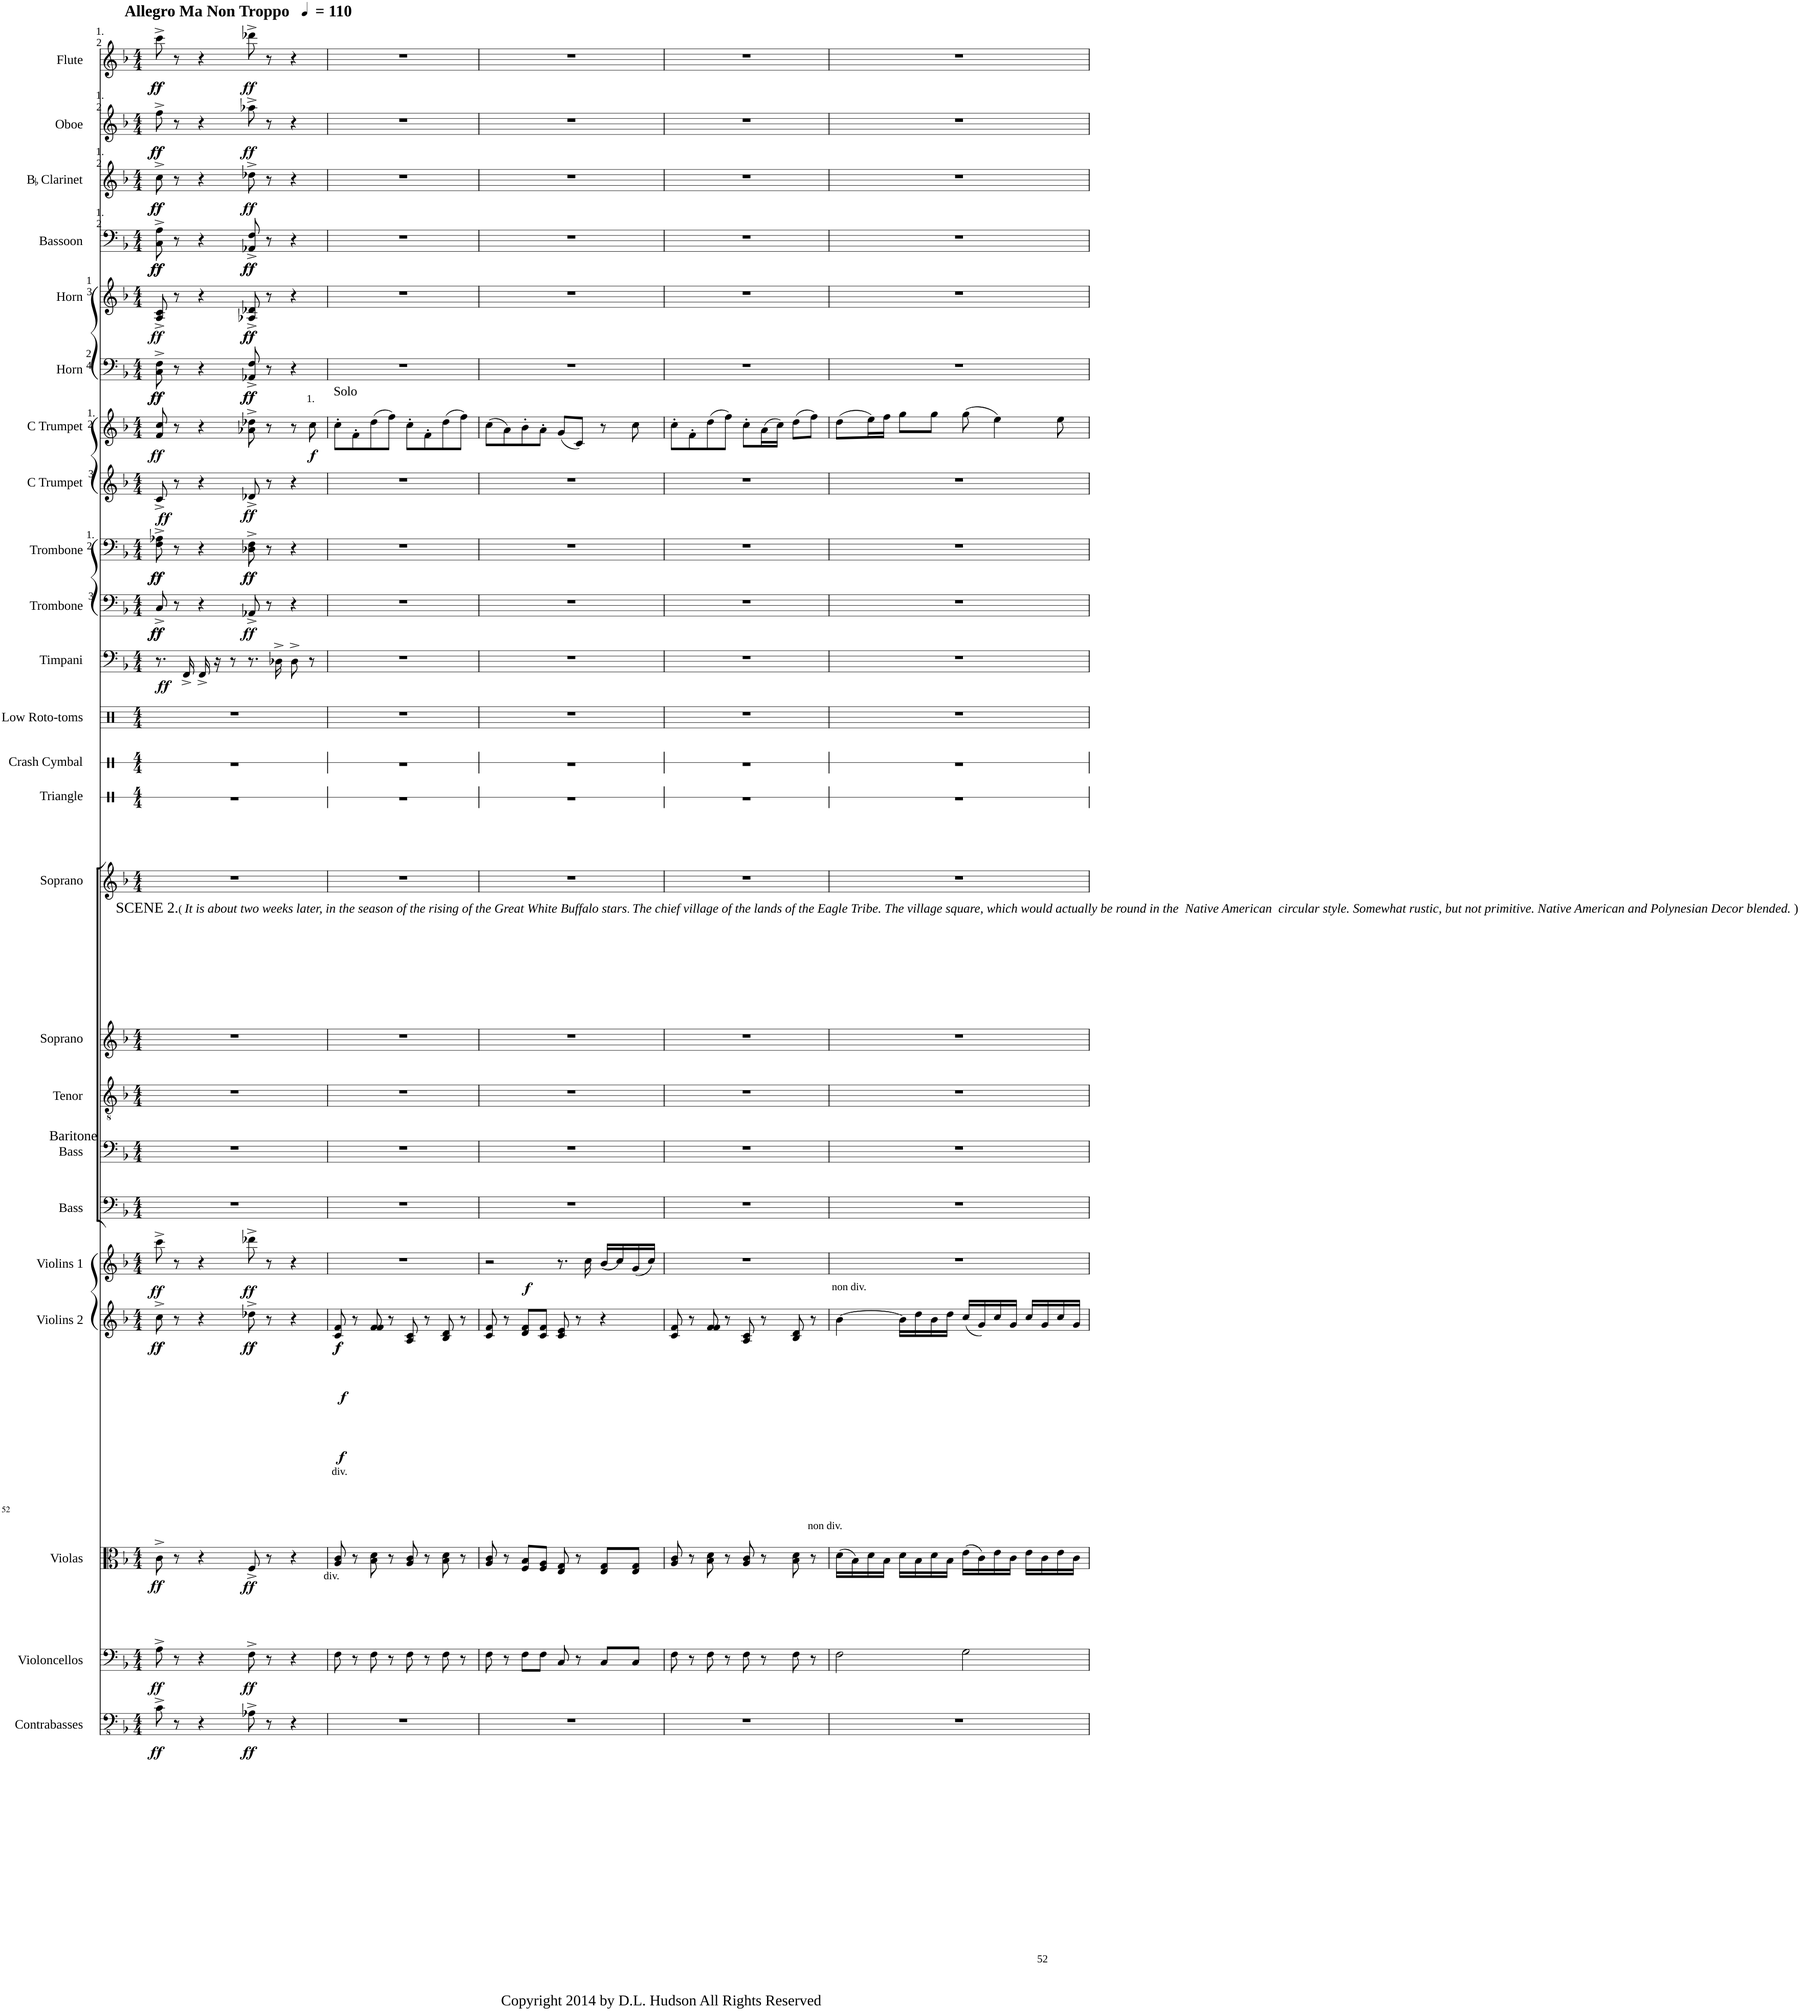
**kern	**dynam	**kern	**dynam	**kern	**dynam	**kern	**dynam	**kern	**dynam	**kern	**kern	**kern	**kern	**kern	**kern	**kern	**kern	**kern	**dynam	**kern	**dynam	**kern	**dynam	**kern	**dynam	**kern	**dynam	**kern	**dynam	**kern	**dynam	**kern	**dynam	**kern	**dynam	**kern	**dynam	**kern	**dynam
*part24	*part24	*part23	*part23	*part22	*part22	*part21	*part21	*part20	*part20	*part19	*part18	*part17	*part16	*part15	*part14	*part13	*part12	*part11	*part11	*part10	*part10	*part9	*part9	*part8	*part8	*part7	*part7	*part6	*part6	*part5	*part5	*part4	*part4	*part3	*part3	*part2	*part2	*part1	*part1
*staff24	*staff24	*staff23	*staff23	*staff22	*staff22	*staff21	*staff21	*staff20	*staff20	*staff19	*staff18	*staff17	*staff16	*staff15	*staff14	*staff13	*staff12	*staff11	*staff11	*staff10	*staff10	*staff9	*staff9	*staff8	*staff8	*staff7	*staff7	*staff6	*staff6	*staff5	*staff5	*staff4	*staff4	*staff3	*staff3	*staff2	*staff2	*staff1	*staff1
*I"Contrabasses	*	*I"Violoncellos	*	*I"Violas	*	*I"Violins 2	*	*I"Violins 1	*	*I"Bass	*I"Bass	*I"Tenor	*I"Soprano	*I"Soprano	*I"Triangle	*I"Crash Cymbal	*I"Low Roto-toms	*I"Timpani	*	*I"Trombone	*	*I"Trombone	*	*I"C Trumpet	*	*I"C Trumpet	*	*I"Horn	*	*I"Horn	*	*I"Bassoon	*	*I"BaccidentalFlat Clarinet	*	*I"Oboe	*	*I"Flute	*
*I'Cbs.	*	*I'Vlcs.	*	*I'Vlas.	*	*I'Vlns. 2	*	*I'Vlns. 1	*	*I'B.	*I'B.	*I'T.	*I'S.	*I'S.	*I'Trgl.	*I'Cr. Cym.	*I'L. Rt.-t-	*I'Timp.	*	*I'Trb.	*	*I'Trb.	*	*I'C Tpt.	*	*I'C Tpt.	*	*I'Hn.	*	*I'Hn.	*	*I'Bsn.	*	*I'BaccidentalFlat Cl.	*	*I'Ob.	*	*I'Fl.	*
*	*	*	*	*	*	*	*	*	*	*	*	*	*	*	*stria1	*stria1	*	*	*	*	*	*	*	*	*	*	*	*	*	*	*	*	*	*	*	*	*	*	*
*clefFv4	*	*clefF4	*	*clefC3	*	*clefG2	*	*clefG2	*	*clefF4	*clefF4	*clefGv2	*clefG2	*clefG2	*clefX	*clefX	*clefX	*clefF4	*	*clefF4	*	*clefF4	*	*clefG2	*	*clefG2	*	*clefF4	*	*clefG2	*	*clefF4	*	*clefG2	*	*clefG2	*	*clefG2	*
*	*	*	*	*	*	*	*	*	*	*	*	*	*	*	*	*	*	*	*	*	*	*	*	*	*	*	*	*ITrd4c7	*	*ITrd4c7	*	*	*	*ITrd1c2	*	*	*	*	*
*k[b-]	*	*k[b-]	*	*k[b-]	*	*k[b-]	*	*k[b-]	*	*k[b-]	*k[b-]	*k[b-]	*k[b-]	*k[b-]	*k[]	*k[]	*k[b-]	*k[b-]	*	*k[b-]	*	*k[b-]	*	*k[b-]	*	*k[b-]	*	*k[b-]	*	*k[b-]	*	*k[b-]	*	*k[b-]	*	*k[b-]	*	*k[b-]	*
*M4/4	*	*M4/4	*	*M4/4	*	*M4/4	*	*M4/4	*	*M4/4	*M4/4	*M4/4	*M4/4	*M4/4	*M4/4	*M4/4	*M4/4	*M4/4	*	*M4/4	*	*M4/4	*	*M4/4	*	*M4/4	*	*M4/4	*	*M4/4	*	*M4/4	*	*M4/4	*	*M4/4	*	*M4/4	*
*MM110	*	*MM110	*	*MM110	*	*MM110	*	*MM110	*	*MM110	*MM110	*MM110	*MM110	*MM110	*MM110	*MM110	*MM110	*MM110	*	*MM110	*	*MM110	*	*MM110	*	*MM110	*	*MM110	*	*MM110	*	*MM110	*	*MM110	*	*MM110	*	*MM110	*
=1	=1	=1	=1	=1	=1	=1	=1	=1	=1	=1	=1	=1	=1	=1	=1	=1	=1	=1	=1	=1	=1	=1	=1	=1	=1	=1	=1	=1	=1	=1	=1	=1	=1	=1	=1	=1	=1	=1	=1
!	!	!	!	!	!	!	!	!	!	!	!	!	!	!	!	!	!	!	!	!	!	!	!	!	!	!	!	!	!	!	!	!	!	!	!	!	!	!LO:TX:a:t=1.	!
!	!	!	!	!	!	!	!	!	!	!	!	!	!	!	!	!	!	!	!	!	!	!	!	!	!	!	!	!	!	!	!	!	!	!	!	!	!	!LO:TX:a:t=2	!
!	!	!	!	!	!	!	!	!	!	!	!	!	!	!	!	!	!	!	!	!	!	!	!	!	!	!	!	!	!	!	!	!	!	!	!	!	!	!LO:TX:a:B:t=Allegro Ma Non Troppo	!
!	!	!	!	!	!	!	!	!	!	!	!	!	!	!	!	!	!	!	!	!	!	!	!	!	!	!	!	!	!	!	!	!	!	!	!	!LO:TX:a:t=1.	!	!	!
!	!	!	!	!	!	!	!	!	!	!	!	!	!	!	!	!	!	!	!	!	!	!	!	!	!	!	!	!	!	!	!	!	!	!	!	!LO:TX:a:t=2	!	!	!
!	!	!	!	!	!	!	!	!	!	!	!	!	!	!	!	!	!	!	!	!	!	!	!	!	!	!	!	!	!	!	!	!	!	!LO:TX:a:t=1.	!	!	!	!	!
!	!	!	!	!	!	!	!	!	!	!	!	!	!	!	!	!	!	!	!	!	!	!	!	!	!	!	!	!	!	!	!	!	!	!LO:TX:a:t=2	!	!	!	!	!
!	!	!	!	!	!	!	!	!	!	!	!	!	!	!	!	!	!	!	!	!	!	!	!	!	!	!	!	!	!	!	!	!LO:TX:a:t=1.	!	!	!	!	!	!	!
!	!	!	!	!	!	!	!	!	!	!	!	!	!	!	!	!	!	!	!	!	!	!	!	!	!	!	!	!	!	!	!	!LO:TX:a:t=2	!	!	!	!	!	!	!
!	!	!	!	!	!	!	!	!	!	!	!	!	!	!	!	!	!	!	!	!	!	!	!	!	!	!	!	!	!	!LO:TX:a:t=1	!	!	!	!	!	!	!	!	!
!	!	!	!	!	!	!	!	!	!	!	!	!	!	!	!	!	!	!	!	!	!	!	!	!	!	!	!	!	!	!LO:TX:a:t=3	!	!	!	!	!	!	!	!	!
!	!	!	!	!	!	!	!	!	!	!	!	!	!	!	!	!	!	!	!	!	!	!	!	!	!	!	!	!LO:TX:a:t=2	!	!	!	!	!	!	!	!	!	!	!
!	!	!	!	!	!	!	!	!	!	!	!	!	!	!	!	!	!	!	!	!	!	!	!	!	!	!	!	!LO:TX:a:t=4	!	!	!	!	!	!	!	!	!	!	!
!	!	!	!	!	!	!	!	!	!	!	!	!	!	!	!	!	!	!	!	!	!	!	!	!	!	!LO:TX:a:t=1.	!	!	!	!	!	!	!	!	!	!	!	!	!
!	!	!	!	!	!	!	!	!	!	!	!	!	!	!	!	!	!	!	!	!	!	!	!	!	!	!LO:TX:a:t=2	!	!	!	!	!	!	!	!	!	!	!	!	!
!	!	!	!	!	!	!	!	!	!	!	!	!	!	!	!	!	!	!	!	!	!	!	!	!LO:TX:a:t=3	!	!	!	!	!	!	!	!	!	!	!	!	!	!	!
!	!	!	!	!	!	!	!	!	!	!	!	!	!	!	!	!	!	!	!	!	!	!LO:TX:a:t=1.	!	!	!	!	!	!	!	!	!	!	!	!	!	!	!	!	!
!	!	!	!	!	!	!	!	!	!	!	!	!	!	!	!	!	!	!	!	!	!	!LO:TX:a:t=2	!	!	!	!	!	!	!	!	!	!	!	!	!	!	!	!	!
!	!	!	!	!	!	!	!	!	!	!	!	!	!	!	!	!	!	!	!	!LO:TX:a:t=3	!	!	!	!	!	!	!	!	!	!	!	!	!	!	!	!	!	!	!
!	!	!	!	!	!	!	!	!	!	!	!	!	!LO:TX:a:t=SCENE 2.	!	!	!	!	!	!	!	!	!	!	!	!	!	!	!	!	!	!	!	!	!	!	!	!	!	!
!	!	!	!	!	!	!	!	!	!	!	!	!	!LO:TX:a:t=(	!	!	!	!	!	!	!	!	!	!	!	!	!	!	!	!	!	!	!	!	!	!	!	!	!	!
!	!	!	!	!	!	!	!	!	!	!	!	!	!LO:TX:a:i:t=It is about two weeks later, in the season of the rising of the Great White Buffalo stars	!	!	!	!	!	!	!	!	!	!	!	!	!	!	!	!	!	!	!	!	!	!	!	!	!	!
!	!	!	!	!	!	!	!	!	!	!	!	!	!LO:TX:a:t=.	!	!	!	!	!	!	!	!	!	!	!	!	!	!	!	!	!	!	!	!	!	!	!	!	!	!
!	!	!	!	!	!	!	!	!	!	!	!	!	!LO:TX:a:i:t=The chief village of the lands of the Eagle Tribe. The village square, which would actually be round in the  Native American  circular style. Somewhat rustic, but not primitive. Native American and Polynesian Decor blended.	!	!	!	!	!	!	!	!	!	!	!	!	!	!	!	!	!	!	!	!	!	!	!	!	!	!
!	!	!	!	!	!	!	!	!	!	!	!	!	!LO:TX:a:t=)	!	!	!	!	!	!	!	!	!	!	!	!	!	!	!	!	!	!	!	!	!	!	!	!	!	!
!	!	!	!	!	!	!	!	!	!	!	!LO:TX:a:t=Baritone	!	!	!	!	!	!	!	!	!	!	!	!	!	!	!	!	!	!	!	!	!	!	!	!	!	!	!	!
!LO:TX:b:t=52	!	!	!	!	!	!	!	!	!	!	!	!	!	!	!	!	!	!	!	!	!	!	!	!	!	!	!	!	!	!	!	!	!	!	!	!	!	!	!
!	!LO:DY:b	!	!LO:DY:b	!	!LO:DY:b	!	!LO:DY:b	!	!	!	!	!	!	!	!	!	!	!	!	!	!	!	!	!	!	!	!	!	!	!	!	!	!	!	!	!	!	!	!
!	!	!	!	!	!	!	!LO:DY:n=1:b	!	!LO:DY:b	!	!	!	!	!	!	!	!	!	!	!	!LO:DY:b	!	!	!	!	!	!	!	!	!	!	!	!	!	!	!	!	!	!
!	!	!	!	!	!	!	!	!	!	!	!	!	!	!	!	!	!	!	!	!	!LO:DY:n=1:b	!	!	!	!	!	!	!	!	!	!	!	!	!	!	!	!	!	!
!	!	!	!	!	!	!	!	!	!	!	!	!	!	!	!	!	!	!	!	!	!LO:DY:n=2:b	!	!LO:DY:b	!	!	!	!	!	!	!	!	!	!	!	!	!	!	!	!
!	!	!	!	!	!	!	!	!	!	!	!	!	!	!	!	!	!	!	!	!	!	!	!LO:DY:n=1:b	!	!	!	!	!	!	!	!	!	!	!	!	!	!	!	!
!	!	!	!	!	!	!	!	!	!	!	!	!	!	!	!	!	!	!	!	!	!	!	!LO:DY:n=2:b	!	!LO:DY:b	!	!LO:DY:b	!	!LO:DY:b	!	!	!	!	!	!	!	!	!	!
!	!	!	!	!	!	!	!	!	!	!	!	!	!	!	!	!	!	!	!	!	!	!	!	!	!	!	!	!	!LO:DY:n=1:b	!	!	!	!	!	!	!	!	!	!
!	!	!	!	!	!	!	!	!	!	!	!	!	!	!	!	!	!	!	!	!	!	!	!	!	!	!	!	!	!LO:DY:n=2:b	!	!LO:DY:b	!	!LO:DY:b	!	!	!	!	!	!
!	!	!	!	!	!	!	!	!	!	!	!	!	!	!	!	!	!	!	!	!	!	!	!	!	!	!	!	!	!	!	!	!	!LO:DY:n=1:b	!	!	!	!	!	!
!	!	!	!	!	!	!	!	!	!	!	!	!	!	!	!	!	!	!	!	!	!	!	!	!	!	!	!	!	!	!	!	!	!LO:DY:n=2:b	!	!LO:DY:b	!	!	!	!
!	!	!	!	!	!	!	!	!	!	!	!	!	!	!	!	!	!	!	!	!	!	!	!	!	!	!	!	!	!	!	!	!	!	!	!LO:DY:n=1:b	!	!LO:DY:b	!	!
!	!	!	!	!	!	!	!	!	!	!	!	!	!	!	!	!	!	!	!	!	!	!	!	!	!	!	!	!	!	!	!	!	!	!	!	!	!LO:DY:n=1:b	!	!LO:DY:b
!	!	!	!	!	!	!	!	!	!	!	!	!	!	!	!	!	!	!	!	!	!	!	!	!	!	!	!	!	!	!	!	!	!	!	!	!	!	!	!LO:DY:n=1:b
8C^\	ff	8A^\	ff	8c^\	ff	8cc^\	ff f	8ccc^\	ff	1r	1r	1r	1r	1r	1r	1r	1r	8.r	.	8C^/	ff ff ff	8F\^ 8A-X\^	ff ff ff	8c^/	ff	8f/ 8cc/	ff	8C\^ 8F\^	ff ff ff	8A/^ 8c/^	ff	8C\^ 8A\^	ff ff ff	8cc^\	ff ff	8ff^\	ff ff	8ccc^\	ff ff
8r	.	8r	.	8r	.	8r	.	8r	.	.	.	.	.	.	.	.	.	.	.	8r	.	8r	.	8r	.	8r	.	8r	.	8r	.	8r	.	8r	.	8r	.	8r	.
.	.	.	.	.	.	.	.	.	.	.	.	.	.	.	.	.	.	16FF^/	.	.	.	.	.	.	.	.	.	.	.	.	.	.	.	.	.	.	.	.	.
!	!	!	!	!	!	!	!	!	!	!	!	!	!	!	!	!	!	!	!LO:DY:b	!	!	!	!	!	!	!	!	!	!	!	!	!	!	!	!	!	!	!	!
4r	.	4r	.	4r	.	4r	.	4r	.	.	.	.	.	.	.	.	.	16FF^/	ff	4r	.	4r	.	4r	.	4r	.	4r	.	4r	.	4r	.	4r	.	4r	.	4r	.
.	.	.	.	.	.	.	.	.	.	.	.	.	.	.	.	.	.	16r	.	.	.	.	.	.	.	.	.	.	.	.	.	.	.	.	.	.	.	.	.
.	.	.	.	.	.	.	.	.	.	.	.	.	.	.	.	.	.	8r	.	.	.	.	.	.	.	.	.	.	.	.	.	.	.	.	.	.	.	.	.
!	!LO:DY:b	!	!LO:DY:b	!	!LO:DY:b	!	!LO:DY:n=2:b	!	!	!	!	!	!	!	!	!	!	!	!	!	!	!	!	!	!	!	!	!	!	!	!	!	!	!	!	!	!	!	!
!	!	!	!	!	!	!	!LO:DY:n=3:b	!	!LO:DY:b	!	!	!	!	!	!	!	!	!	!	!	!LO:DY:n=3:b	!	!LO:DY:n=3:b	!	!	!	!	!	!	!	!	!	!	!	!	!	!	!	!
!	!	!	!	!	!	!	!	!	!	!	!	!	!	!	!	!	!	!	!	!	!	!	!LO:DY:n=4:b	!	!LO:DY:b	!	!	!	!LO:DY:n=3:b	!	!	!	!	!	!	!	!	!	!
!	!	!	!	!	!	!	!	!	!	!	!	!	!	!	!	!	!	!	!	!	!	!	!	!	!	!	!	!	!LO:DY:n=4:b	!	!LO:DY:b	!	!	!	!	!	!	!	!
!	!	!	!	!	!	!	!	!	!	!	!	!	!	!	!	!	!	!	!	!	!	!	!	!	!	!	!	!	!	!	!LO:DY:n=1:b	!	!LO:DY:n=3:b	!	!	!	!	!	!
!	!	!	!	!	!	!	!	!	!	!	!	!	!	!	!	!	!	!	!	!	!	!	!	!	!	!	!	!	!	!	!	!	!LO:DY:n=4:b	!	!LO:DY:n=2:b	!	!LO:DY:n=2:b	!	!LO:DY:n=2:b
8AA-X^\	ff	8F^\	ff	8F^/	ff	8dd-X^\	ff f	8ddd-X^\	ff	.	.	.	.	.	.	.	.	8.r	.	8AA-X^/	ff	8D-X\^ 8F\^	ff ff	8d-X^/	ff	8a-X\^ 8dd-X\^	.	8AA-X/^ 8F/^	ff ff	8A-X/^ 8d-X/^	ff ff	8AA-X/^ 8F/^	ff ff	8dd-X^\	ff	8aa-X^\	ff	8ddd-X^\	ff
8r	.	8r	.	8r	.	8r	.	8r	.	.	.	.	.	.	.	.	.	.	.	8r	.	8r	.	8r	.	8r	.	8r	.	8r	.	8r	.	8r	.	8r	.	8r	.
.	.	.	.	.	.	.	.	.	.	.	.	.	.	.	.	.	.	16D-X^\	.	.	.	.	.	.	.	.	.	.	.	.	.	.	.	.	.	.	.	.	.
4r	.	4r	.	4r	.	4r	.	4r	.	.	.	.	.	.	.	.	.	8D-^\	.	4r	.	4r	.	4r	.	8r	.	4r	.	4r	.	4r	.	4r	.	4r	.	4r	.
!	!	!	!	!	!	!	!	!	!	!	!	!	!	!	!	!	!	!	!	!	!	!	!	!	!	!LO:TX:a:t=1.	!	!	!	!	!	!	!	!	!	!	!	!	!
!	!	!	!	!	!	!	!	!	!	!	!	!	!	!	!	!	!	!	!	!	!	!	!	!	!	!	!LO:DY:b	!	!	!	!	!	!	!	!	!	!	!	!
.	.	.	.	.	.	.	.	.	.	.	.	.	.	.	.	.	.	8r	.	.	.	.	.	.	.	8cc\	f	.	.	.	.	.	.	.	.	.	.	.	.
=2	=2	=2	=2	=2	=2	=2	=2	=2	=2	=2	=2	=2	=2	=2	=2	=2	=2	=2	=2	=2	=2	=2	=2	=2	=2	=2	=2	=2	=2	=2	=2	=2	=2	=2	=2	=2	=2	=2	=2
!	!	!	!	!	!	!	!	!	!	!	!	!	!	!	!	!	!	!	!	!	!	!	!	!	!	!LO:TX:a:t=Solo	!	!	!	!	!	!	!	!	!	!	!	!	!
!	!	!	!	!	!	!	!LO:DY:b	!	!	!	!	!	!	!	!	!	!	!	!	!	!	!	!	!	!	!	!	!	!	!	!	!	!	!	!	!	!	!	!
!	!	!	!	!	!	!	!LO:DY:n=1:b	!	!	!	!	!	!	!	!	!	!	!	!	!	!	!	!	!	!	!	!	!	!	!	!	!	!	!	!	!	!	!	!
*	*	*	*	*	*	*	*	*^	*	*	*	*	*	*	*	*	*	*	*	*	*	*	*	*	*	*	*	*	*	*	*	*	*	*	*	*	*	*	*
1r	.	8F\	.	8A/ 8c/	.	8c/ 8f/	f f	1r	2ryy	.	1r	1r	1r	1r	1r	1r	1r	1r	1r	.	1r	.	1r	.	1r	.	8cc'\L	.	1r	.	1r	.	1r	.	1r	.	1r	.	1r	.
.	.	8r	.	8r	.	8r	.	.	.	.	.	.	.	.	.	.	.	.	.	.	.	.	.	.	.	.	8f'\	.	.	.	.	.	.	.	.	.	.	.	.	.
!	!	!	!	!LO:TX:a:t=div.	!	!	!	!	!	!	!	!	!	!	!	!	!	!	!	!	!	!	!	!	!	!	!	!	!	!	!	!	!	!	!	!	!	!	!	!
!	!	!LO:TX:a:t=div.	!	!	!	!	!	!	!	!	!	!	!	!	!	!	!	!	!	!	!	!	!	!	!	!	!	!	!	!	!	!	!	!	!	!	!	!	!	!
!	!	!	!	!	!	!	!LO:DY:n=2:b	!	!	!	!	!	!	!	!	!	!	!	!	!	!	!	!	!	!	!	!	!	!	!	!	!	!	!	!	!	!	!	!	!
!	!	!	!	!	!	!	!LO:DY:n=3:b	!	!	!	!	!	!	!	!	!	!	!	!	!	!	!	!	!	!	!	!	!	!	!	!	!	!	!	!	!	!	!	!	!
.	.	8F\	.	8B-\ 8d\	.	8f/ 8f/	f f	.	.	.	.	.	.	.	.	.	.	.	.	.	.	.	.	.	.	.	(8dd\	.	.	.	.	.	.	.	.	.	.	.	.	.
.	.	8r	.	8r	.	8r	.	.	.	.	.	.	.	.	.	.	.	.	.	.	.	.	.	.	.	.	8ff\J)	.	.	.	.	.	.	.	.	.	.	.	.	.
.	.	8F\	.	8A/ 8c/	.	8A/ 8c/	.	.	8.ryy	.	.	.	.	.	.	.	.	.	.	.	.	.	.	.	.	.	8cc'\L	.	.	.	.	.	.	.	.	.	.	.	.	.
.	.	8r	.	8r	.	8r	.	.	.	.	.	.	.	.	.	.	.	.	.	.	.	.	.	.	.	.	8f'\	.	.	.	.	.	.	.	.	.	.	.	.	.
!	!	!	!	!	!	!	!	!	!	!LO:DY:b	!	!	!	!	!	!	!	!	!	!	!	!	!	!	!	!	!	!	!	!	!	!	!	!	!	!	!	!	!	!
.	.	.	.	.	.	.	.	.	4ryy	f	.	.	.	.	.	.	.	.	.	.	.	.	.	.	.	.	.	.	.	.	.	.	.	.	.	.	.	.	.	.
.	.	8F\	.	8B-\ 8d\	.	8B-/ 8d/	.	.	.	.	.	.	.	.	.	.	.	.	.	.	.	.	.	.	.	.	(8dd\	.	.	.	.	.	.	.	.	.	.	.	.	.
.	.	8r	.	8r	.	8r	.	.	.	.	.	.	.	.	.	.	.	.	.	.	.	.	.	.	.	.	8ff\J)	.	.	.	.	.	.	.	.	.	.	.	.	.
.	.	.	.	.	.	.	.	.	16ryy	.	.	.	.	.	.	.	.	.	.	.	.	.	.	.	.	.	.	.	.	.	.	.	.	.	.	.	.	.	.	.
=3	=3	=3	=3	=3	=3	=3	=3	=3	=3	=3	=3	=3	=3	=3	=3	=3	=3	=3	=3	=3	=3	=3	=3	=3	=3	=3	=3	=3	=3	=3	=3	=3	=3	=3	=3	=3	=3	=3	=3	=3
!LO:TX:b:t=Copyright 2014 by D.L. Hudson All Rights Reserved	!	!	!	!	!	!	!	!	!	!	!	!	!	!	!	!	!	!	!	!	!	!	!	!	!	!	!	!	!	!	!	!	!	!	!	!	!	!	!	!
*	*	*	*	*	*	*	*	*v	*v	*	*	*	*	*	*	*	*	*	*	*	*	*	*	*	*	*	*	*	*	*	*	*	*	*	*	*	*	*	*	*
1r	.	8F\	.	8A/ 8c/	.	8c/ 8f/	.	2r	.	1r	1r	1r	1r	1r	1r	1r	1r	1r	.	1r	.	1r	.	1r	.	(8cc\L	.	1r	.	1r	.	1r	.	1r	.	1r	.	1r	.
.	.	8r	.	8r	.	8r	.	.	.	.	.	.	.	.	.	.	.	.	.	.	.	.	.	.	.	8a\)	.	.	.	.	.	.	.	.	.	.	.	.	.
.	.	8F\L	.	8F/ 8B-/L	.	8d/ 8f/L	.	.	.	.	.	.	.	.	.	.	.	.	.	.	.	.	.	.	.	8b-'\	.	.	.	.	.	.	.	.	.	.	.	.	.
.	.	8F\J	.	8F/ 8A/J	.	8c/ 8f/J	.	.	.	.	.	.	.	.	.	.	.	.	.	.	.	.	.	.	.	8a'\J	.	.	.	.	.	.	.	.	.	.	.	.	.
.	.	8C/	.	8E/ 8G/	.	8c/ 8e/	.	8.r	.	.	.	.	.	.	.	.	.	.	.	.	.	.	.	.	.	(8g/L	.	.	.	.	.	.	.	.	.	.	.	.	.
.	.	8r	.	8r	.	8r	.	.	.	.	.	.	.	.	.	.	.	.	.	.	.	.	.	.	.	8c/J)	.	.	.	.	.	.	.	.	.	.	.	.	.
.	.	.	.	.	.	.	.	16cc\	.	.	.	.	.	.	.	.	.	.	.	.	.	.	.	.	.	.	.	.	.	.	.	.	.	.	.	.	.	.	.
.	.	8C/L	.	8E/ 8G/L	.	4r	.	(16b-/LL	.	.	.	.	.	.	.	.	.	.	.	.	.	.	.	.	.	8r	.	.	.	.	.	.	.	.	.	.	.	.	.
.	.	.	.	.	.	.	.	16cc/)	.	.	.	.	.	.	.	.	.	.	.	.	.	.	.	.	.	.	.	.	.	.	.	.	.	.	.	.	.	.	.
.	.	8C/J	.	8E/ 8G/J	.	.	.	(16g/	.	.	.	.	.	.	.	.	.	.	.	.	.	.	.	.	.	8cc\	.	.	.	.	.	.	.	.	.	.	.	.	.
.	.	.	.	.	.	.	.	16cc/JJ)	.	.	.	.	.	.	.	.	.	.	.	.	.	.	.	.	.	.	.	.	.	.	.	.	.	.	.	.	.	.	.
=4	=4	=4	=4	=4	=4	=4	=4	=4	=4	=4	=4	=4	=4	=4	=4	=4	=4	=4	=4	=4	=4	=4	=4	=4	=4	=4	=4	=4	=4	=4	=4	=4	=4	=4	=4	=4	=4	=4	=4
1r	.	8F\	.	8A/ 8c/	.	8c/ 8f/	.	1r	.	1r	1r	1r	1r	1r	1r	1r	1r	1r	.	1r	.	1r	.	1r	.	8cc'\L	.	1r	.	1r	.	1r	.	1r	.	1r	.	1r	.
.	.	8r	.	8r	.	8r	.	.	.	.	.	.	.	.	.	.	.	.	.	.	.	.	.	.	.	8f'\	.	.	.	.	.	.	.	.	.	.	.	.	.
.	.	8F\	.	8B-\ 8d\	.	8f/ 8f/	.	.	.	.	.	.	.	.	.	.	.	.	.	.	.	.	.	.	.	(8dd\	.	.	.	.	.	.	.	.	.	.	.	.	.
.	.	8r	.	8r	.	8r	.	.	.	.	.	.	.	.	.	.	.	.	.	.	.	.	.	.	.	8ff\J)	.	.	.	.	.	.	.	.	.	.	.	.	.
.	.	8F\	.	8A/ 8c/	.	8A/ 8c/	.	.	.	.	.	.	.	.	.	.	.	.	.	.	.	.	.	.	.	8cc'\L	.	.	.	.	.	.	.	.	.	.	.	.	.
.	.	8r	.	8r	.	8r	.	.	.	.	.	.	.	.	.	.	.	.	.	.	.	.	.	.	.	(16a\L	.	.	.	.	.	.	.	.	.	.	.	.	.
.	.	.	.	.	.	.	.	.	.	.	.	.	.	.	.	.	.	.	.	.	.	.	.	.	.	16cc\JJ)	.	.	.	.	.	.	.	.	.	.	.	.	.
.	.	8F\	.	8B-\ 8d\	.	8B-/ 8d/	.	.	.	.	.	.	.	.	.	.	.	.	.	.	.	.	.	.	.	(8dd\L	.	.	.	.	.	.	.	.	.	.	.	.	.
.	.	8r	.	8r	.	8r	.	.	.	.	.	.	.	.	.	.	.	.	.	.	.	.	.	.	.	8ff\J)	.	.	.	.	.	.	.	.	.	.	.	.	.
=5	=5	=5	=5	=5	=5	=5	=5	=5	=5	=5	=5	=5	=5	=5	=5	=5	=5	=5	=5	=5	=5	=5	=5	=5	=5	=5	=5	=5	=5	=5	=5	=5	=5	=5	=5	=5	=5	=5	=5
!	!	!	!	!	!	!LO:TX:a:t=non div.	!	!	!	!	!	!	!	!	!	!	!	!	!	!	!	!	!	!	!	!	!	!	!	!	!	!	!	!	!	!	!	!	!
!	!	!	!	!LO:TX:a:t=non div.	!	!	!	!	!	!	!	!	!	!	!	!	!	!	!	!	!	!	!	!	!	!	!	!	!	!	!	!	!	!	!	!	!	!	!
1r	.	2F\	.	(16d\LL	.	[4b-\	.	1r	.	1r	1r	1r	1r	1r	1r	1r	1r	1r	.	1r	.	1r	.	1r	.	(8dd\L	.	1r	.	1r	.	1r	.	1r	.	1r	.	1r	.
.	.	.	.	16B-\)	.	.	.	.	.	.	.	.	.	.	.	.	.	.	.	.	.	.	.	.	.	.	.	.	.	.	.	.	.	.	.	.	.	.	.
.	.	.	.	16d\	.	.	.	.	.	.	.	.	.	.	.	.	.	.	.	.	.	.	.	.	.	16ee\L)	.	.	.	.	.	.	.	.	.	.	.	.	.
.	.	.	.	16B-\JJ	.	.	.	.	.	.	.	.	.	.	.	.	.	.	.	.	.	.	.	.	.	16ff\JJ	.	.	.	.	.	.	.	.	.	.	.	.	.
.	.	.	.	16d\LL	.	16b-\LL]	.	.	.	.	.	.	.	.	.	.	.	.	.	.	.	.	.	.	.	8gg\L	.	.	.	.	.	.	.	.	.	.	.	.	.
.	.	.	.	16B-\	.	16dd\	.	.	.	.	.	.	.	.	.	.	.	.	.	.	.	.	.	.	.	.	.	.	.	.	.	.	.	.	.	.	.	.	.
.	.	.	.	16d\	.	16b-\	.	.	.	.	.	.	.	.	.	.	.	.	.	.	.	.	.	.	.	8gg\J	.	.	.	.	.	.	.	.	.	.	.	.	.
.	.	.	.	16B-\JJ	.	16dd\JJ	.	.	.	.	.	.	.	.	.	.	.	.	.	.	.	.	.	.	.	.	.	.	.	.	.	.	.	.	.	.	.	.	.
.	.	2G\	.	(16e\LL	.	(16cc/LL	.	.	.	.	.	.	.	.	.	.	.	.	.	.	.	.	.	.	.	(8gg\	.	.	.	.	.	.	.	.	.	.	.	.	.
.	.	.	.	16c\)	.	16g/)	.	.	.	.	.	.	.	.	.	.	.	.	.	.	.	.	.	.	.	.	.	.	.	.	.	.	.	.	.	.	.	.	.
.	.	.	.	16e\	.	16cc/	.	.	.	.	.	.	.	.	.	.	.	.	.	.	.	.	.	.	.	4ee\)	.	.	.	.	.	.	.	.	.	.	.	.	.
.	.	.	.	16c\JJ	.	16g/JJ	.	.	.	.	.	.	.	.	.	.	.	.	.	.	.	.	.	.	.	.	.	.	.	.	.	.	.	.	.	.	.	.	.
.	.	.	.	16e\LL	.	16cc/LL	.	.	.	.	.	.	.	.	.	.	.	.	.	.	.	.	.	.	.	.	.	.	.	.	.	.	.	.	.	.	.	.	.
.	.	.	.	16c\	.	16g/	.	.	.	.	.	.	.	.	.	.	.	.	.	.	.	.	.	.	.	.	.	.	.	.	.	.	.	.	.	.	.	.	.
.	.	.	.	16e\	.	16cc/	.	.	.	.	.	.	.	.	.	.	.	.	.	.	.	.	.	.	.	8ee\	.	.	.	.	.	.	.	.	.	.	.	.	.
.	.	.	.	16c\JJ	.	16g/JJ	.	.	.	.	.	.	.	.	.	.	.	.	.	.	.	.	.	.	.	.	.	.	.	.	.	.	.	.	.	.	.	.	.
=	=	=	=	=	=	=	=	=	=	=	=	=	=	=	=	=	=	=	=	=	=	=	=	=	=	=	=	=	=	=	=	=	=	=	=	=	=	=	=
*-	*-	*-	*-	*-	*-	*-	*-	*-	*-	*-	*-	*-	*-	*-	*-	*-	*-	*-	*-	*-	*-	*-	*-	*-	*-	*-	*-	*-	*-	*-	*-	*-	*-	*-	*-	*-	*-	*-	*-
